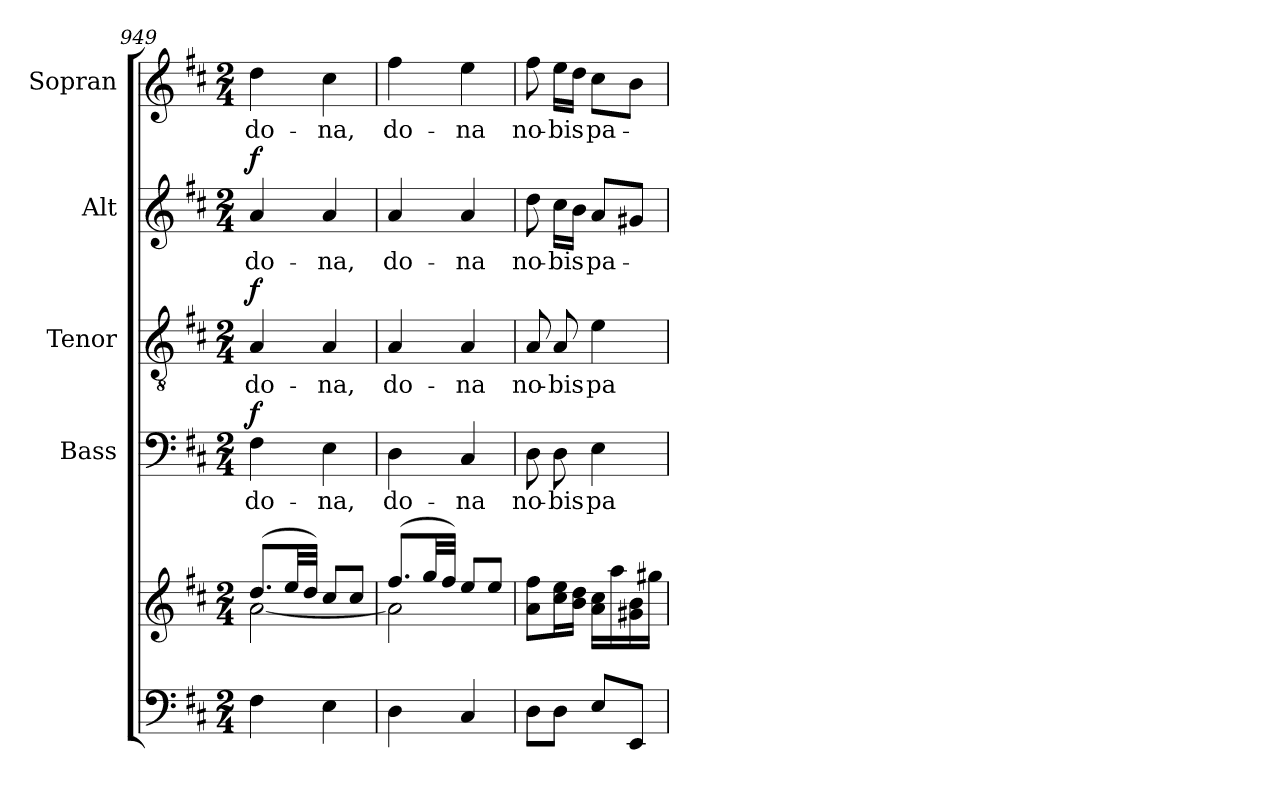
**kern	**kern	**kern	**text	**dynam	**kern	**text	**dynam	**kern	**text	**dynam	**kern	**text
*part5	*part5	*part4	*part4	*part4	*part3	*part3	*part3	*part2	*part2	*part2	*part1	*part1
*staff6	*staff5	*staff4	*staff4	*staff4	*staff3	*staff3	*staff3	*staff2	*staff2	*staff2	*staff1	*staff1
*	*	*I"Bass	*	*	*I"Tenor	*	*	*I"Alt	*	*	*I"Sopran	*
*	*	*I'B.	*	*	*I'T.	*	*	*I'A.	*	*	*I'S.	*
*clefF4	*clefG2	*clefF4	*	*	*clefGv2	*	*	*clefG2	*	*	*clefG2	*
*k[f#c#]	*k[f#c#]	*k[f#c#]	*	*	*k[f#c#]	*	*	*k[f#c#]	*	*	*k[f#c#]	*
*D:	*D:	*D:	*	*	*D:	*	*	*D:	*	*	*D:	*
*M2/4	*M2/4	*M2/4	*	*	*M2/4	*	*	*M2/4	*	*	*M2/4	*
=949	=949	=949	=949	=949	=949	=949	=949	=949	=949	=949	=949	=949
*	*^	*	*	*	*	*	*	*	*	*	*	*
!	!	!	!	!LO:LY:b	!LO:DY:a	!	!LO:LY:b	!LO:DY:a	!	!LO:LY:b	!LO:DY:a	!	!LO:LY:b
4F#\	(>8.dd/L	[<2a\	4F#\	do-	f	4A/	do-	f	4a/	do-	f	4dd\	do-
.	32ee/LL	.	.	.	.	.	.	.	.	.	.	.	.
.	32dd/JJJ)	.	.	.	.	.	.	.	.	.	.	.	.
!	!	!	!	!LO:LY:b	!	!	!LO:LY:b	!	!	!LO:LY:b	!	!	!LO:LY:b
4E\	8cc#/L	.	4E\	-na,	.	4A/	-na,	.	4a/	-na,	.	4cc#\	-na,
.	8cc#/J	.	.	.	.	.	.	.	.	.	.	.	.
=950	=950	=950	=950	=950	=950	=950	=950	=950	=950	=950	=950	=950	=950
!	!	!	!	!LO:LY:b	!	!	!LO:LY:b	!	!	!LO:LY:b	!	!	!LO:LY:b
4D\	(>8.ff#/L	2a\]	4D\	do-	.	4A/	do-	.	4a/	do-	.	4ff#\	do-
.	32gg/LL	.	.	.	.	.	.	.	.	.	.	.	.
.	32ff#/JJJ)	.	.	.	.	.	.	.	.	.	.	.	.
!	!	!	!	!LO:LY:b	!	!	!LO:LY:b	!	!	!LO:LY:b	!	!	!LO:LY:b
4C#/	8ee/L	.	4C#/	-na	.	4A/	-na	.	4a/	-na	.	4ee\	-na
.	8ee/J	.	.	.	.	.	.	.	.	.	.	.	.
*	*v	*v	*	*	*	*	*	*	*	*	*	*	*
=951	=951	=951	=951	=951	=951	=951	=951	=951	=951	=951	=951	=951
!	!	!	!LO:LY:b	!	!	!LO:LY:b	!	!	!LO:LY:b	!	!	!LO:LY:b
8D\L	8a\ 8ff#\L	8D\	no-	.	8A/	no-	.	8dd\	no-	.	8ff#\	no-
!	!	!	!LO:LY:b	!	!	!LO:LY:b	!	!	!LO:LY:b	!	!	!LO:LY:b
8D\J	16cc#\ 16ee\L	8D\	-bis	.	8A/	-bis	.	16cc#\LL	-bis	.	16ee\LL	-bis
.	16b\ 16dd\JJ	.	.	.	.	.	.	16b\JJ	.	.	16dd\JJ	.
!	!	!	!LO:LY:b	!	!	!LO:LY:b	!	!	!LO:LY:b	!	!	!LO:LY:b
8E/L	16a\ 16cc#\LL	4E\	pa-	.	4e\	pa-	.	8a/L	pa-	.	8cc#\L	pa-
.	16aa\	.	.	.	.	.	.	.	.	.	.	.
8EE/J	16g#X\ 16b\	.	.	.	.	.	.	8g#X/J	.	.	8b\J	.
.	16gg#X\JJ	.	.	.	.	.	.	.	.	.	.	.
=	=	=	=	=	=	=	=	=	=	=	=	=
*-	*-	*-	*-	*-	*-	*-	*-	*-	*-	*-	*-	*-
